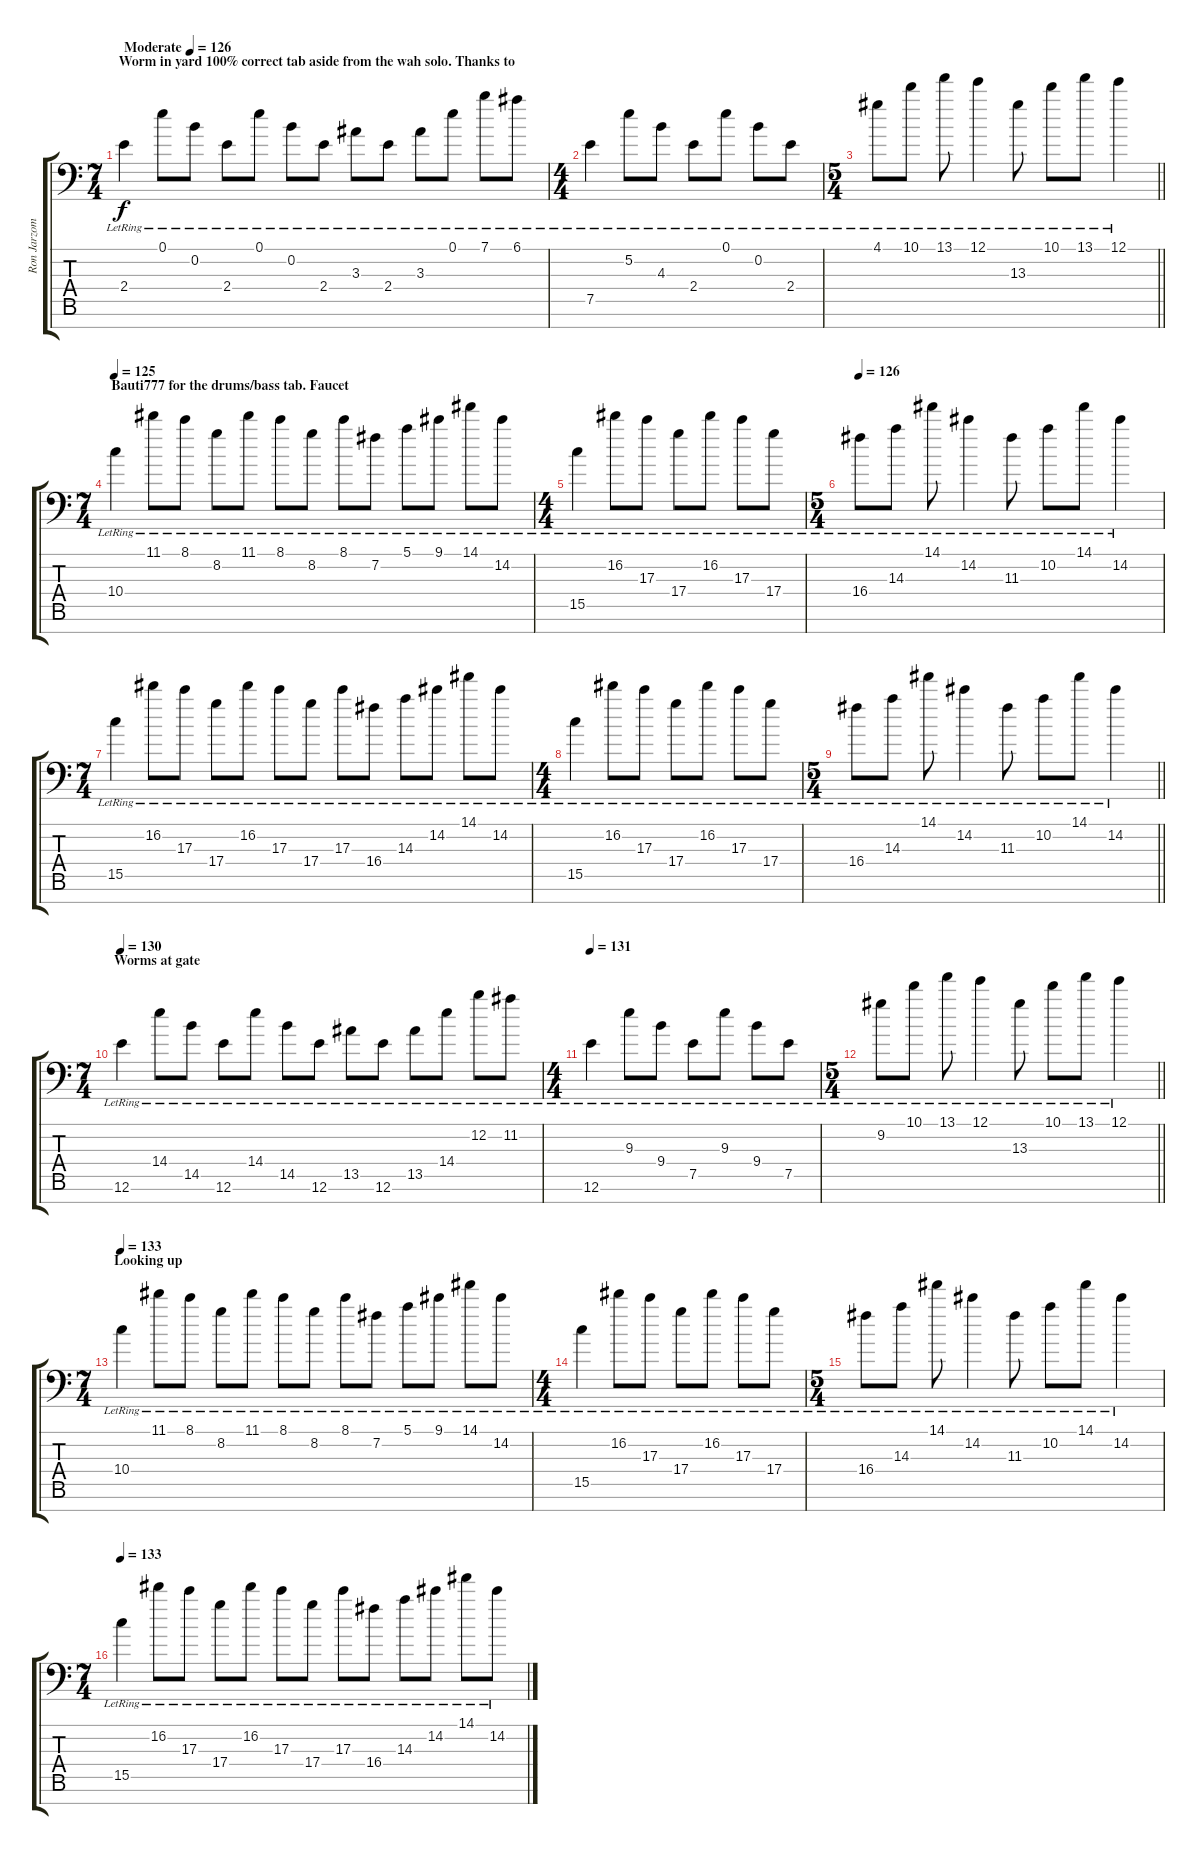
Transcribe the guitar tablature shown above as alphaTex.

\track ("Ron Jarzombek Rhythm 1" "Ron Jarzom") {instrument acousticguitarsteel}
\staff {score tabs}
\tuning (E4 B3 G3 D3 A2 E2 A1) {hide}
\ts (7 4)
\section ("" "Worm in yard 100% correct tab aside from the wah solo. Thanks to")
\tempo (126 "Moderate")
\clef f4
\ks c
2.4{lr}.4{dy f volume 13 instrument acousticguitarsteel} 0.1{lr}.8 0.2{lr}.8 2.4{lr}.8 0.1{lr}.8 0.2{lr}.8 2.4{lr}.8 3.3{lr}.8 2.4{lr}.8 3.3{lr}.8 0.1{lr}.8 7.1{lr}.8 6.1{lr}.8 |
\ts (4 4)
7.5{lr}.4 5.2{lr}.8 4.3{lr}.8 2.4{lr}.8 0.1{lr}.8 0.2{lr}.8 2.4{lr}.8 |
\ts (5 4)
\barLineRight lightlight
4.1{lr}.8 10.1{lr}.8 13.1{lr}.8 12.1{lr}.4 13.3{lr}.8 10.1{lr}.8 13.1{lr}.8 12.1{lr}.4 |
\ts (7 4)
\section ("" " Bauti777 for the drums/bass tab. Faucet")
\tempo 125
10.4{lr}.4 11.1{lr}.8 8.1{lr}.8 8.2{lr}.8 11.1{lr}.8 8.1{lr}.8 8.2{lr}.8 8.1{lr}.8 7.2{lr}.8 5.1{lr}.8 9.1{lr}.8 14.1{lr}.8 14.2{lr}.8 |
\ts (4 4)
15.5{lr}.4 16.2{lr}.8 17.3{lr}.8 17.4{lr}.8 16.2{lr}.8 17.3{lr}.8 17.4{lr}.8 |
\ts (5 4)
\tempo 126
16.4{lr}.8 14.3{lr}.8 14.1{lr}.8 14.2{lr}.4 11.3{lr}.8 10.2{lr}.8 14.1{lr}.8 14.2{lr}.4 |
\ts (7 4)
15.5{lr}.4 16.2{lr}.8 17.3{lr}.8 17.4{lr}.8 16.2{lr}.8 17.3{lr}.8 17.4{lr}.8 17.3{lr}.8 16.4{lr}.8 14.3{lr}.8 14.2{lr}.8 14.1{lr}.8 14.2{lr}.8 |
\ts (4 4)
15.5{lr}.4 16.2{lr}.8 17.3{lr}.8 17.4{lr}.8 16.2{lr}.8 17.3{lr}.8 17.4{lr}.8 |
\ts (5 4)
\barLineRight lightlight
16.4{lr}.8 14.3{lr}.8 14.1{lr}.8 14.2{lr}.4 11.3{lr}.8 10.2{lr}.8 14.1{lr}.8 14.2{lr}.4 |
\ts (7 4)
\section ("" "Worms at gate")
\tempo 130
12.6{lr}.4 14.4{lr}.8 14.5{lr}.8 12.6{lr}.8 14.4{lr}.8 14.5{lr}.8 12.6{lr}.8 13.5{lr}.8 12.6{lr}.8 13.5{lr}.8 14.4{lr}.8 12.2{lr}.8 11.2{lr}.8 |
\ts (4 4)
\tempo 131
12.6{lr}.4 9.3{lr}.8 9.4{lr}.8 7.5{lr}.8 9.3{lr}.8 9.4{lr}.8 7.5{lr}.8 |
\ts (5 4)
\barLineRight lightlight
9.2{lr}.8 10.1{lr}.8 13.1{lr}.8 12.1{lr}.4 13.3{lr}.8 10.1{lr}.8 13.1{lr}.8 12.1{lr}.4 |
\ts (7 4)
\section ("" "Looking up")
\tempo 133
10.4{lr}.4 11.1{lr}.8 8.1{lr}.8 8.2{lr}.8 11.1{lr}.8 8.1{lr}.8 8.2{lr}.8 8.1{lr}.8 7.2{lr}.8 5.1{lr}.8 9.1{lr}.8 14.1{lr}.8 14.2{lr}.8 |
\ts (4 4)
15.5{lr}.4 16.2{lr}.8 17.3{lr}.8 17.4{lr}.8 16.2{lr}.8 17.3{lr}.8 17.4{lr}.8 |
\ts (5 4)
16.4{lr}.8 14.3{lr}.8 14.1{lr}.8 14.2{lr}.4 11.3{lr}.8 10.2{lr}.8 14.1{lr}.8 14.2{lr}.4 |
\ts (7 4)
\tempo 133
15.5{lr}.4 16.2{lr}.8 17.3{lr}.8 17.4{lr}.8 16.2{lr}.8 17.3{lr}.8 17.4{lr}.8 17.3{lr}.8 16.4{lr}.8 14.3{lr}.8 14.2{lr}.8 14.1{lr}.8 14.2{lr}.8
